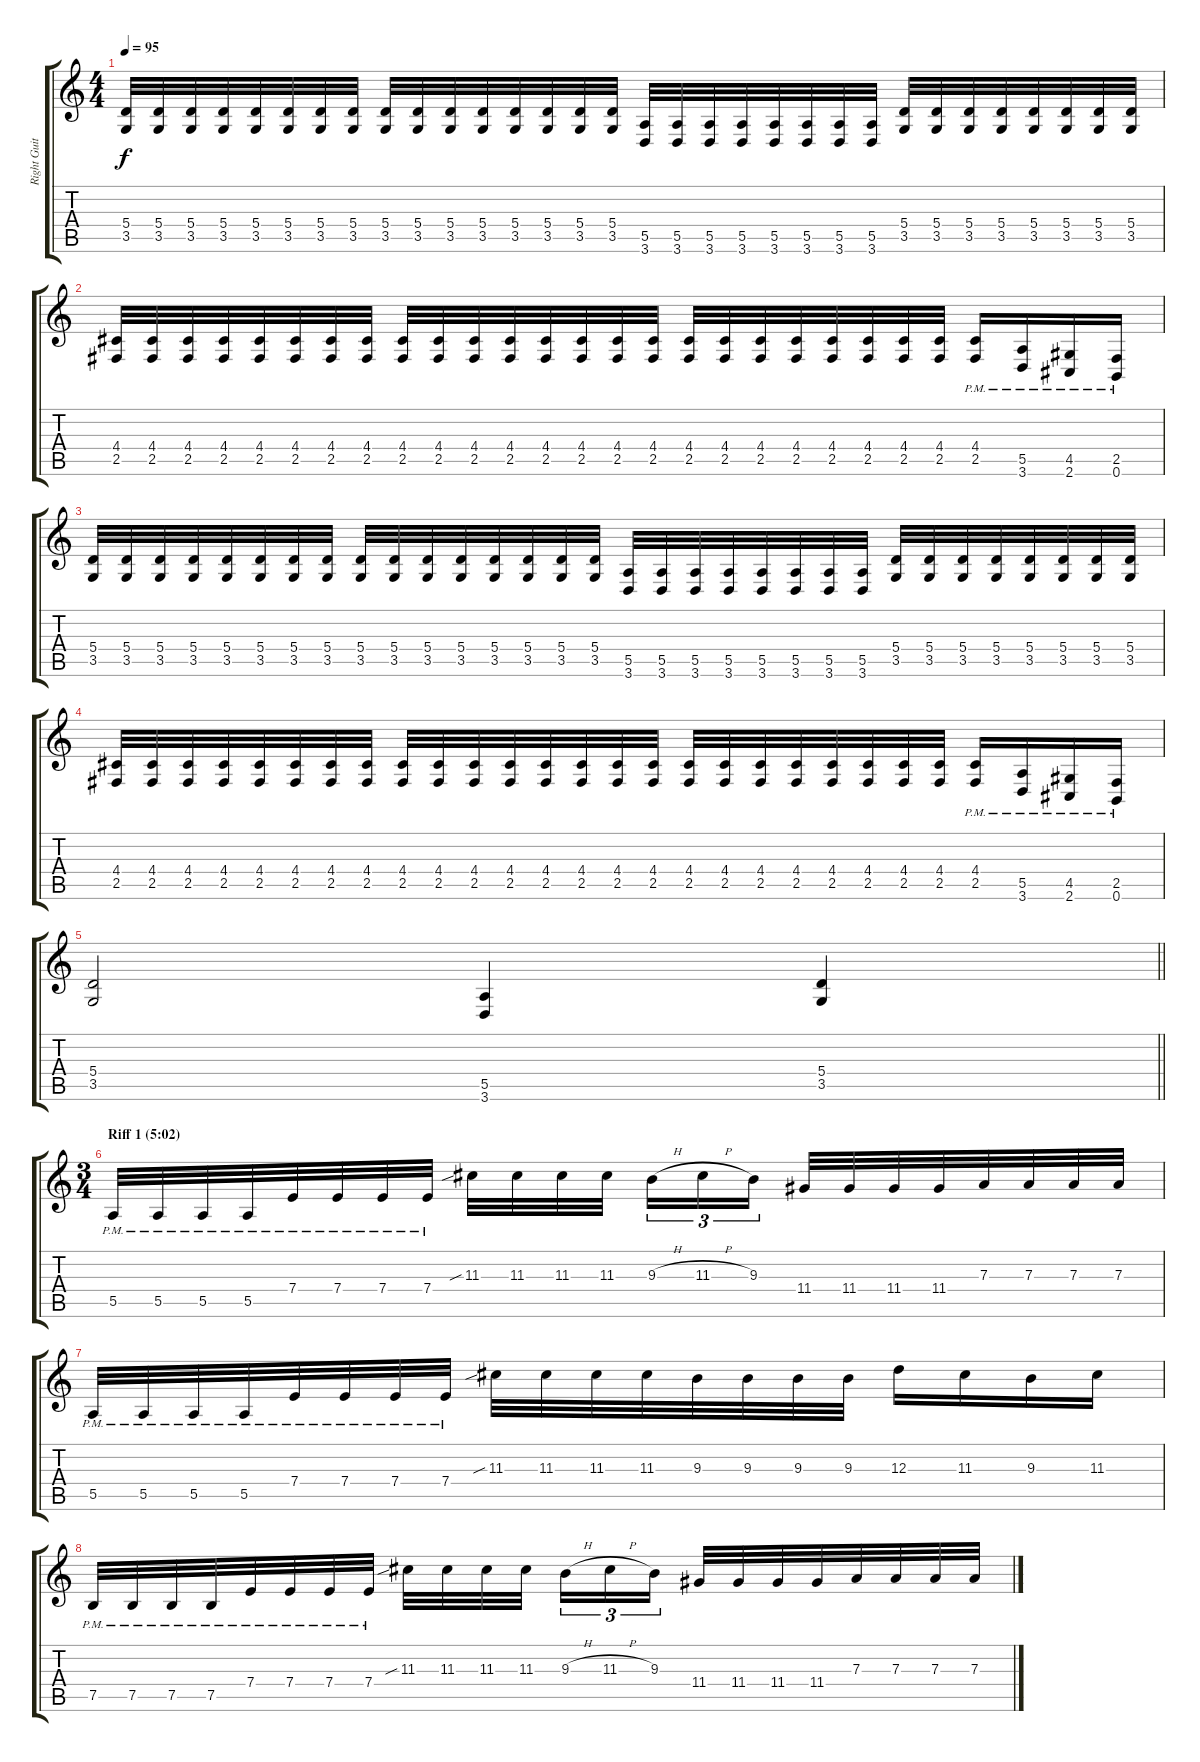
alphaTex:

\track ("Right Guitar" "Right Guit") {instrument overdrivenguitar}
\staff {score tabs}
\tuning (B3 Gb3 D3 A2 E2 B1) {hide}
\ts (4 4)
\tempo 95
\clef g2
\ks c
(5.4 3.5).32{dy f} (5.4 3.5).32 (5.4 3.5).32 (5.4 3.5).32 (5.4 3.5).32 (5.4 3.5).32 (5.4 3.5).32 (5.4 3.5).32 (5.4 3.5).32 (5.4 3.5).32 (5.4 3.5).32 (5.4 3.5).32 (5.4 3.5).32 (5.4 3.5).32 (5.4 3.5).32 (5.4 3.5).32 (5.5 3.6).32 (5.5 3.6).32 (5.5 3.6).32 (5.5 3.6).32 (5.5 3.6).32 (5.5 3.6).32 (5.5 3.6).32 (5.5 3.6).32 (5.4 3.5).32 (5.4 3.5).32 (5.4 3.5).32 (5.4 3.5).32 (5.4 3.5).32 (5.4 3.5).32 (5.4 3.5).32 (5.4 3.5).32 |
(4.4 2.5).32 (4.4 2.5).32 (4.4 2.5).32 (4.4 2.5).32 (4.4 2.5).32 (4.4 2.5).32 (4.4 2.5).32 (4.4 2.5).32 (4.4 2.5).32 (4.4 2.5).32 (4.4 2.5).32 (4.4 2.5).32 (4.4 2.5).32 (4.4 2.5).32 (4.4 2.5).32 (4.4 2.5).32 (4.4 2.5).32 (4.4 2.5).32 (4.4 2.5).32 (4.4 2.5).32 (4.4 2.5).32 (4.4 2.5).32 (4.4 2.5).32 (4.4 2.5).32 (4.4{pm} 2.5{pm}).16 (5.5{pm} 3.6).16 (4.5{pm} 2.6{pm}).16 (2.5{pm} 0.6{pm}).16 |
(5.4 3.5).32 (5.4 3.5).32 (5.4 3.5).32 (5.4 3.5).32 (5.4 3.5).32 (5.4 3.5).32 (5.4 3.5).32 (5.4 3.5).32 (5.4 3.5).32 (5.4 3.5).32 (5.4 3.5).32 (5.4 3.5).32 (5.4 3.5).32 (5.4 3.5).32 (5.4 3.5).32 (5.4 3.5).32 (5.5 3.6).32 (5.5 3.6).32 (5.5 3.6).32 (5.5 3.6).32 (5.5 3.6).32 (5.5 3.6).32 (5.5 3.6).32 (5.5 3.6).32 (5.4 3.5).32 (5.4 3.5).32 (5.4 3.5).32 (5.4 3.5).32 (5.4 3.5).32 (5.4 3.5).32 (5.4 3.5).32 (5.4 3.5).32 |
(4.4 2.5).32 (4.4 2.5).32 (4.4 2.5).32 (4.4 2.5).32 (4.4 2.5).32 (4.4 2.5).32 (4.4 2.5).32 (4.4 2.5).32 (4.4 2.5).32 (4.4 2.5).32 (4.4 2.5).32 (4.4 2.5).32 (4.4 2.5).32 (4.4 2.5).32 (4.4 2.5).32 (4.4 2.5).32 (4.4 2.5).32 (4.4 2.5).32 (4.4 2.5).32 (4.4 2.5).32 (4.4 2.5).32 (4.4 2.5).32 (4.4 2.5).32 (4.4 2.5).32 (4.4{pm} 2.5{pm}).16 (5.5{pm} 3.6).16 (4.5{pm} 2.6{pm}).16 (2.5{pm} 0.6{pm}).16 |
\barLineRight lightlight
(5.4 3.5).2 (5.5 3.6).4 (5.4 3.5).4 |
\ts (3 4)
\section ("" "Riff 1 (5:02)")
5.5{pm}.32 5.5{pm}.32 5.5{pm}.32 5.5{pm}.32 7.4{pm}.32 7.4{pm}.32 7.4{pm}.32 7.4{pm}.32 11.3{sib}.32 11.3.32 11.3.32 11.3.32{beam splitsecondary} 9.3{h}.16{tu (3 2)} 11.3{h}.16{tu (3 2)} 9.3.16{tu (3 2)} 11.4.32 11.4.32 11.4.32 11.4.32 7.3.32 7.3.32 7.3.32 7.3.32 |
5.5{pm}.32 5.5{pm}.32 5.5{pm}.32 5.5{pm}.32 7.4{pm}.32 7.4{pm}.32 7.4{pm}.32 7.4{pm}.32 11.3{sib}.32 11.3.32 11.3.32 11.3.32 9.3.32 9.3.32 9.3.32 9.3.32 12.3.16 11.3.16 9.3.16 11.3.16 |
7.5{pm}.32 7.5{pm}.32 7.5{pm}.32 7.5{pm}.32 7.4{pm}.32 7.4{pm}.32 7.4{pm}.32 7.4{pm}.32 11.3{sib}.32 11.3.32 11.3.32 11.3.32{beam splitsecondary} 9.3{h}.16{tu (3 2)} 11.3{h}.16{tu (3 2)} 9.3.16{tu (3 2)} 11.4.32 11.4.32 11.4.32 11.4.32 7.3.32 7.3.32 7.3.32 7.3.32
